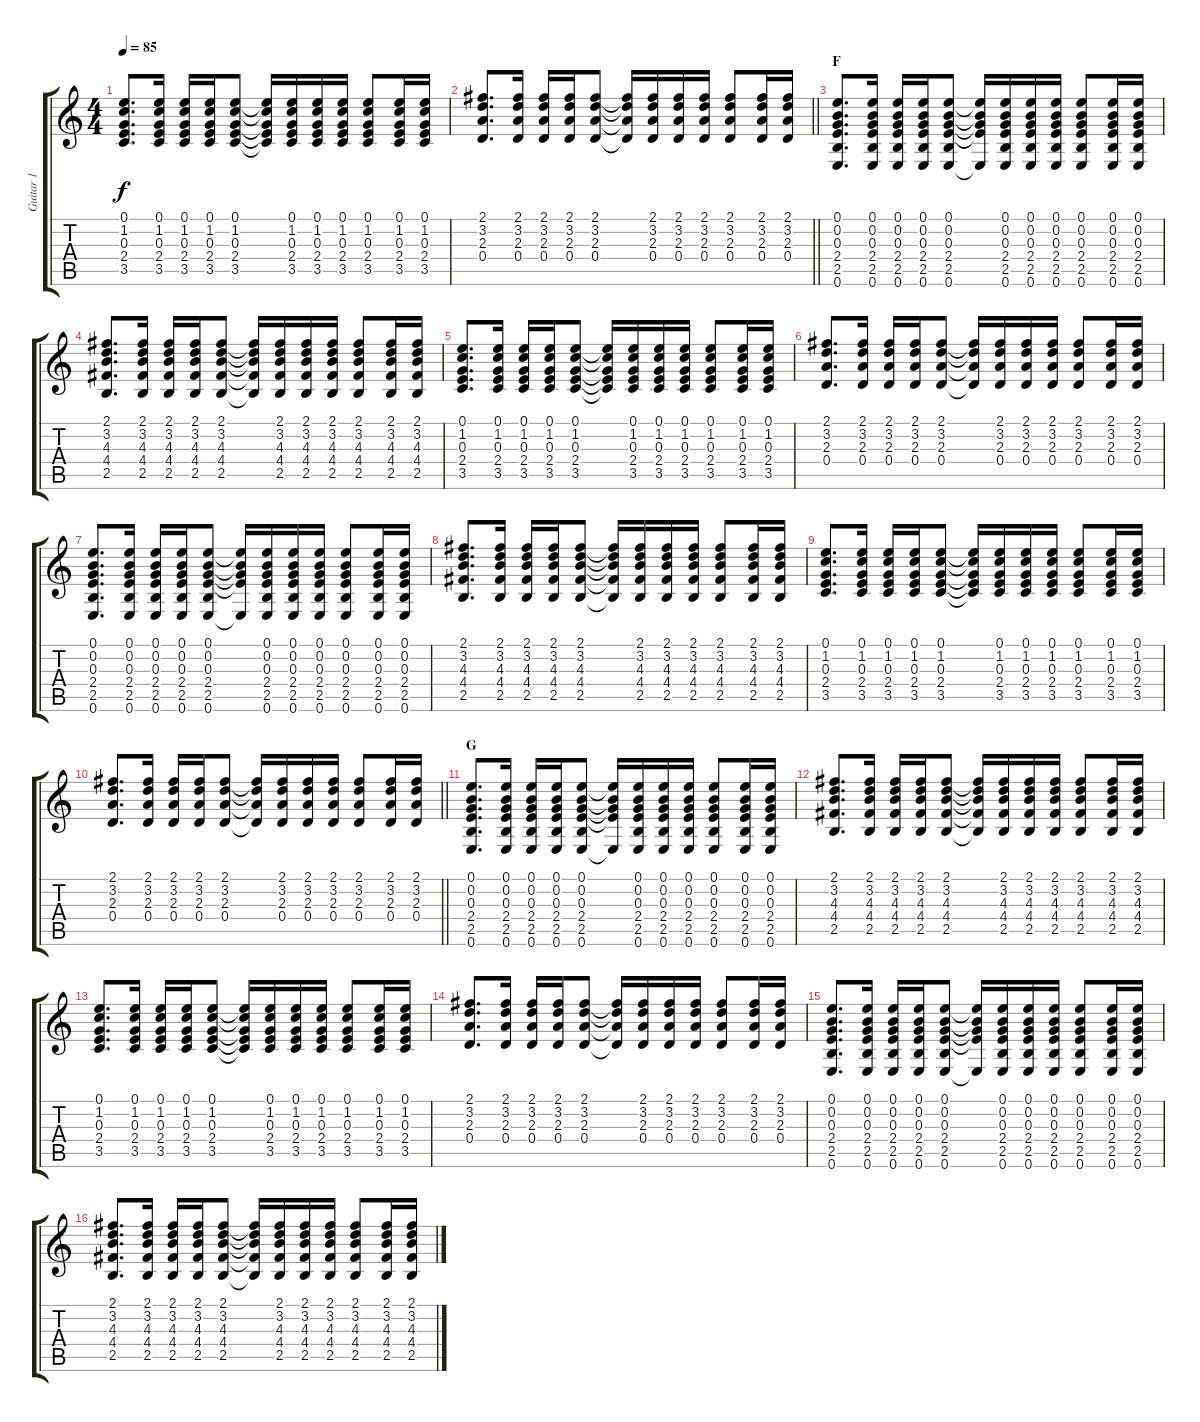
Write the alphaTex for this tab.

\track ("Guitar 1" "Guitar 1") {instrument acousticguitarsteel}
\staff {score tabs}
\tuning (E4 B3 G3 D3 A2 E2) {hide}
\ts (4 4)
\tempo 85
\clef g2
\ks c
(0.1 1.2 0.3 2.4 3.5).8{d dy f} (0.1 1.2 0.3 2.4 3.5).16 (0.1 1.2 0.3 2.4 3.5).16 (0.1 1.2 0.3 2.4 3.5).16 (0.1 1.2 0.3 2.4 3.5).8 (0.1{t} 1.2{t} 0.3{t} 2.4{t} 3.5{t}).16 (0.1 1.2 0.3 2.4 3.5).16 (0.1 1.2 0.3 2.4 3.5).16 (0.1 1.2 0.3 2.4 3.5).16 (0.1 1.2 0.3 2.4 3.5).8 (0.1 1.2 0.3 2.4 3.5).16 (0.1 1.2 0.3 2.4 3.5).16 |
\barLineRight lightlight
(2.1 3.2 2.3 0.4).8{d} (2.1 3.2 2.3 0.4).16 (2.1 3.2 2.3 0.4).16 (2.1 3.2 2.3 0.4).16 (2.1 3.2 2.3 0.4).8 (2.1{t} 3.2{t} 2.3{t} 0.4{t}).16 (2.1 3.2 2.3 0.4).16 (2.1 3.2 2.3 0.4).16 (2.1 3.2 2.3 0.4).16 (2.1 3.2 2.3 0.4).8 (2.1 3.2 2.3 0.4).16 (2.1 3.2 2.3 0.4).16 |
\section ("" "F")
(0.1 0.2 0.3 2.4 2.5 0.6).8{d} (0.1 0.2 0.3 2.4 2.5 0.6).16 (0.1 0.2 0.3 2.4 2.5 0.6).16 (0.1 0.2 0.3 2.4 2.5 0.6).16 (0.1 0.2 0.3 2.4 2.5 0.6).8 (0.1{t} 0.2{t} 0.3{t} 2.4{t} 0.6{t}).16 (0.1 0.2 0.3 2.4 2.5 0.6).16 (0.1 0.2 0.3 2.4 2.5 0.6).16 (0.1 0.2 0.3 2.4 2.5 0.6).16 (0.1 0.2 0.3 2.4 2.5 0.6).8 (0.1 0.2 0.3 2.4 2.5 0.6).16 (0.1 0.2 0.3 2.4 2.5 0.6).16 |
(2.1 3.2 4.3 4.4 2.5).8{d} (2.1 3.2 4.3 4.4 2.5).16 (2.1 3.2 4.3 4.4 2.5).16 (2.1 3.2 4.3 4.4 2.5).16 (2.1 3.2 4.3 4.4 2.5).8 (2.1{t} 3.2{t} 4.3{t} 4.4{t} 2.5{t}).16 (2.1 3.2 4.3 4.4 2.5).16 (2.1 3.2 4.3 4.4 2.5).16 (2.1 3.2 4.3 4.4 2.5).16 (2.1 3.2 4.3 4.4 2.5).8 (2.1 3.2 4.3 4.4 2.5).16 (2.1 3.2 4.3 4.4 2.5).16 |
(0.1 1.2 0.3 2.4 3.5).8{d} (0.1 1.2 0.3 2.4 3.5).16 (0.1 1.2 0.3 2.4 3.5).16 (0.1 1.2 0.3 2.4 3.5).16 (0.1 1.2 0.3 2.4 3.5).8 (0.1{t} 1.2{t} 0.3{t} 2.4{t} 3.5{t}).16 (0.1 1.2 0.3 2.4 3.5).16 (0.1 1.2 0.3 2.4 3.5).16 (0.1 1.2 0.3 2.4 3.5).16 (0.1 1.2 0.3 2.4 3.5).8 (0.1 1.2 0.3 2.4 3.5).16 (0.1 1.2 0.3 2.4 3.5).16 |
(2.1 3.2 2.3 0.4).8{d} (2.1 3.2 2.3 0.4).16 (2.1 3.2 2.3 0.4).16 (2.1 3.2 2.3 0.4).16 (2.1 3.2 2.3 0.4).8 (2.1{t} 3.2{t} 2.3{t} 0.4{t}).16 (2.1 3.2 2.3 0.4).16 (2.1 3.2 2.3 0.4).16 (2.1 3.2 2.3 0.4).16 (2.1 3.2 2.3 0.4).8 (2.1 3.2 2.3 0.4).16 (2.1 3.2 2.3 0.4).16 |
(0.1 0.2 0.3 2.4 2.5 0.6).8{d} (0.1 0.2 0.3 2.4 2.5 0.6).16 (0.1 0.2 0.3 2.4 2.5 0.6).16 (0.1 0.2 0.3 2.4 2.5 0.6).16 (0.1 0.2 0.3 2.4 2.5 0.6).8 (0.1{t} 0.2{t} 0.3{t} 2.4{t} 0.6{t}).16 (0.1 0.2 0.3 2.4 2.5 0.6).16 (0.1 0.2 0.3 2.4 2.5 0.6).16 (0.1 0.2 0.3 2.4 2.5 0.6).16 (0.1 0.2 0.3 2.4 2.5 0.6).8 (0.1 0.2 0.3 2.4 2.5 0.6).16 (0.1 0.2 0.3 2.4 2.5 0.6).16 |
(2.1 3.2 4.3 4.4 2.5).8{d} (2.1 3.2 4.3 4.4 2.5).16 (2.1 3.2 4.3 4.4 2.5).16 (2.1 3.2 4.3 4.4 2.5).16 (2.1 3.2 4.3 4.4 2.5).8 (2.1{t} 3.2{t} 4.3{t} 4.4{t} 2.5{t}).16 (2.1 3.2 4.3 4.4 2.5).16 (2.1 3.2 4.3 4.4 2.5).16 (2.1 3.2 4.3 4.4 2.5).16 (2.1 3.2 4.3 4.4 2.5).8 (2.1 3.2 4.3 4.4 2.5).16 (2.1 3.2 4.3 4.4 2.5).16 |
(0.1 1.2 0.3 2.4 3.5).8{d} (0.1 1.2 0.3 2.4 3.5).16 (0.1 1.2 0.3 2.4 3.5).16 (0.1 1.2 0.3 2.4 3.5).16 (0.1 1.2 0.3 2.4 3.5).8 (0.1{t} 1.2{t} 0.3{t} 2.4{t} 3.5{t}).16 (0.1 1.2 0.3 2.4 3.5).16 (0.1 1.2 0.3 2.4 3.5).16 (0.1 1.2 0.3 2.4 3.5).16 (0.1 1.2 0.3 2.4 3.5).8 (0.1 1.2 0.3 2.4 3.5).16 (0.1 1.2 0.3 2.4 3.5).16 |
\barLineRight lightlight
(2.1 3.2 2.3 0.4).8{d} (2.1 3.2 2.3 0.4).16 (2.1 3.2 2.3 0.4).16 (2.1 3.2 2.3 0.4).16 (2.1 3.2 2.3 0.4).8 (2.1{t} 3.2{t} 2.3{t} 0.4{t}).16 (2.1 3.2 2.3 0.4).16 (2.1 3.2 2.3 0.4).16 (2.1 3.2 2.3 0.4).16 (2.1 3.2 2.3 0.4).8 (2.1 3.2 2.3 0.4).16 (2.1 3.2 2.3 0.4).16 |
\section ("" "G")
(0.1 0.2 0.3 2.4 2.5 0.6).8{d} (0.1 0.2 0.3 2.4 2.5 0.6).16 (0.1 0.2 0.3 2.4 2.5 0.6).16 (0.1 0.2 0.3 2.4 2.5 0.6).16 (0.1 0.2 0.3 2.4 2.5 0.6).8 (0.1{t} 0.2{t} 0.3{t} 2.4{t} 0.6{t}).16 (0.1 0.2 0.3 2.4 2.5 0.6).16 (0.1 0.2 0.3 2.4 2.5 0.6).16 (0.1 0.2 0.3 2.4 2.5 0.6).16 (0.1 0.2 0.3 2.4 2.5 0.6).8 (0.1 0.2 0.3 2.4 2.5 0.6).16 (0.1 0.2 0.3 2.4 2.5 0.6).16 |
(2.1 3.2 4.3 4.4 2.5).8{d} (2.1 3.2 4.3 4.4 2.5).16 (2.1 3.2 4.3 4.4 2.5).16 (2.1 3.2 4.3 4.4 2.5).16 (2.1 3.2 4.3 4.4 2.5).8 (2.1{t} 3.2{t} 4.3{t} 4.4{t} 2.5{t}).16 (2.1 3.2 4.3 4.4 2.5).16 (2.1 3.2 4.3 4.4 2.5).16 (2.1 3.2 4.3 4.4 2.5).16 (2.1 3.2 4.3 4.4 2.5).8 (2.1 3.2 4.3 4.4 2.5).16 (2.1 3.2 4.3 4.4 2.5).16 |
(0.1 1.2 0.3 2.4 3.5).8{d} (0.1 1.2 0.3 2.4 3.5).16 (0.1 1.2 0.3 2.4 3.5).16 (0.1 1.2 0.3 2.4 3.5).16 (0.1 1.2 0.3 2.4 3.5).8 (0.1{t} 1.2{t} 0.3{t} 2.4{t} 3.5{t}).16 (0.1 1.2 0.3 2.4 3.5).16 (0.1 1.2 0.3 2.4 3.5).16 (0.1 1.2 0.3 2.4 3.5).16 (0.1 1.2 0.3 2.4 3.5).8 (0.1 1.2 0.3 2.4 3.5).16 (0.1 1.2 0.3 2.4 3.5).16 |
(2.1 3.2 2.3 0.4).8{d} (2.1 3.2 2.3 0.4).16 (2.1 3.2 2.3 0.4).16 (2.1 3.2 2.3 0.4).16 (2.1 3.2 2.3 0.4).8 (2.1{t} 3.2{t} 2.3{t} 0.4{t}).16 (2.1 3.2 2.3 0.4).16 (2.1 3.2 2.3 0.4).16 (2.1 3.2 2.3 0.4).16 (2.1 3.2 2.3 0.4).8 (2.1 3.2 2.3 0.4).16 (2.1 3.2 2.3 0.4).16 |
(0.1 0.2 0.3 2.4 2.5 0.6).8{d} (0.1 0.2 0.3 2.4 2.5 0.6).16 (0.1 0.2 0.3 2.4 2.5 0.6).16 (0.1 0.2 0.3 2.4 2.5 0.6).16 (0.1 0.2 0.3 2.4 2.5 0.6).8 (0.1{t} 0.2{t} 0.3{t} 2.4{t} 0.6{t}).16 (0.1 0.2 0.3 2.4 2.5 0.6).16 (0.1 0.2 0.3 2.4 2.5 0.6).16 (0.1 0.2 0.3 2.4 2.5 0.6).16 (0.1 0.2 0.3 2.4 2.5 0.6).8 (0.1 0.2 0.3 2.4 2.5 0.6).16 (0.1 0.2 0.3 2.4 2.5 0.6).16 |
(2.1 3.2 4.3 4.4 2.5).8{d} (2.1 3.2 4.3 4.4 2.5).16 (2.1 3.2 4.3 4.4 2.5).16 (2.1 3.2 4.3 4.4 2.5).16 (2.1 3.2 4.3 4.4 2.5).8 (2.1{t} 3.2{t} 4.3{t} 4.4{t} 2.5{t}).16 (2.1 3.2 4.3 4.4 2.5).16 (2.1 3.2 4.3 4.4 2.5).16 (2.1 3.2 4.3 4.4 2.5).16 (2.1 3.2 4.3 4.4 2.5).8 (2.1 3.2 4.3 4.4 2.5).16 (2.1 3.2 4.3 4.4 2.5).16
